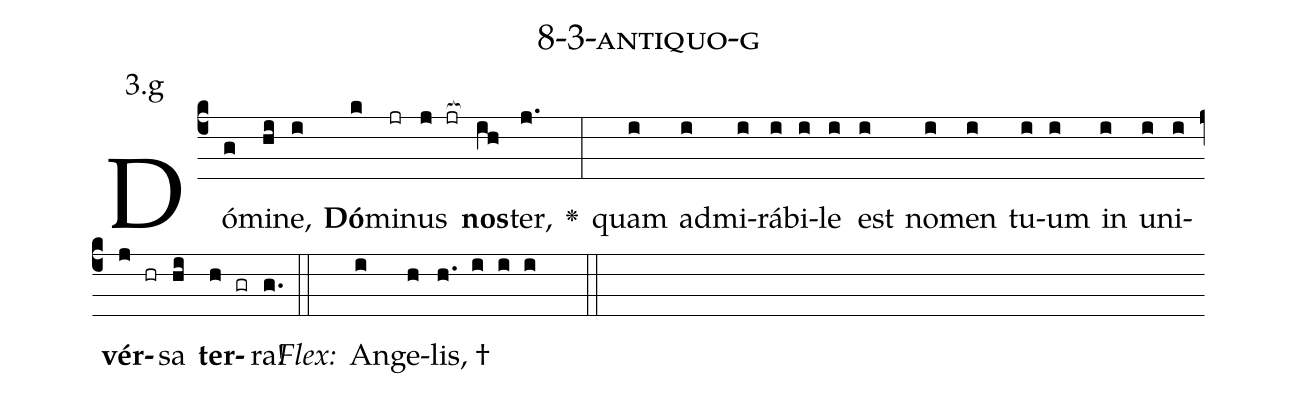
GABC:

name: 8-3-antiquo-g;
annotation: 3.g;
%%
(c4)Dó(g)mi(hi)ne,(i) <b>Dó</b>(k)mi(jr)nus(j jr[ocb:1{]) <b>nos</b>(ih[ocb:0}])ter,(j.) <v>\greheightstar</v>(:) quam(i) ad(i)mi(i)rá(i)bi(i)le(i) est(i) no(i)men(i) tu(i)um(i) in(i) u(i)ni(i)<b>vér</b>(j hr)sa(hi) <b>ter</b>(h gr)ra!(g.) (::)
<i>Flex:</i>()  An(i)ge(h)lis, †(h. i i i  ::)

%E(i) u(i) o(j) u(hi) a(h) e.(g.) (::)
